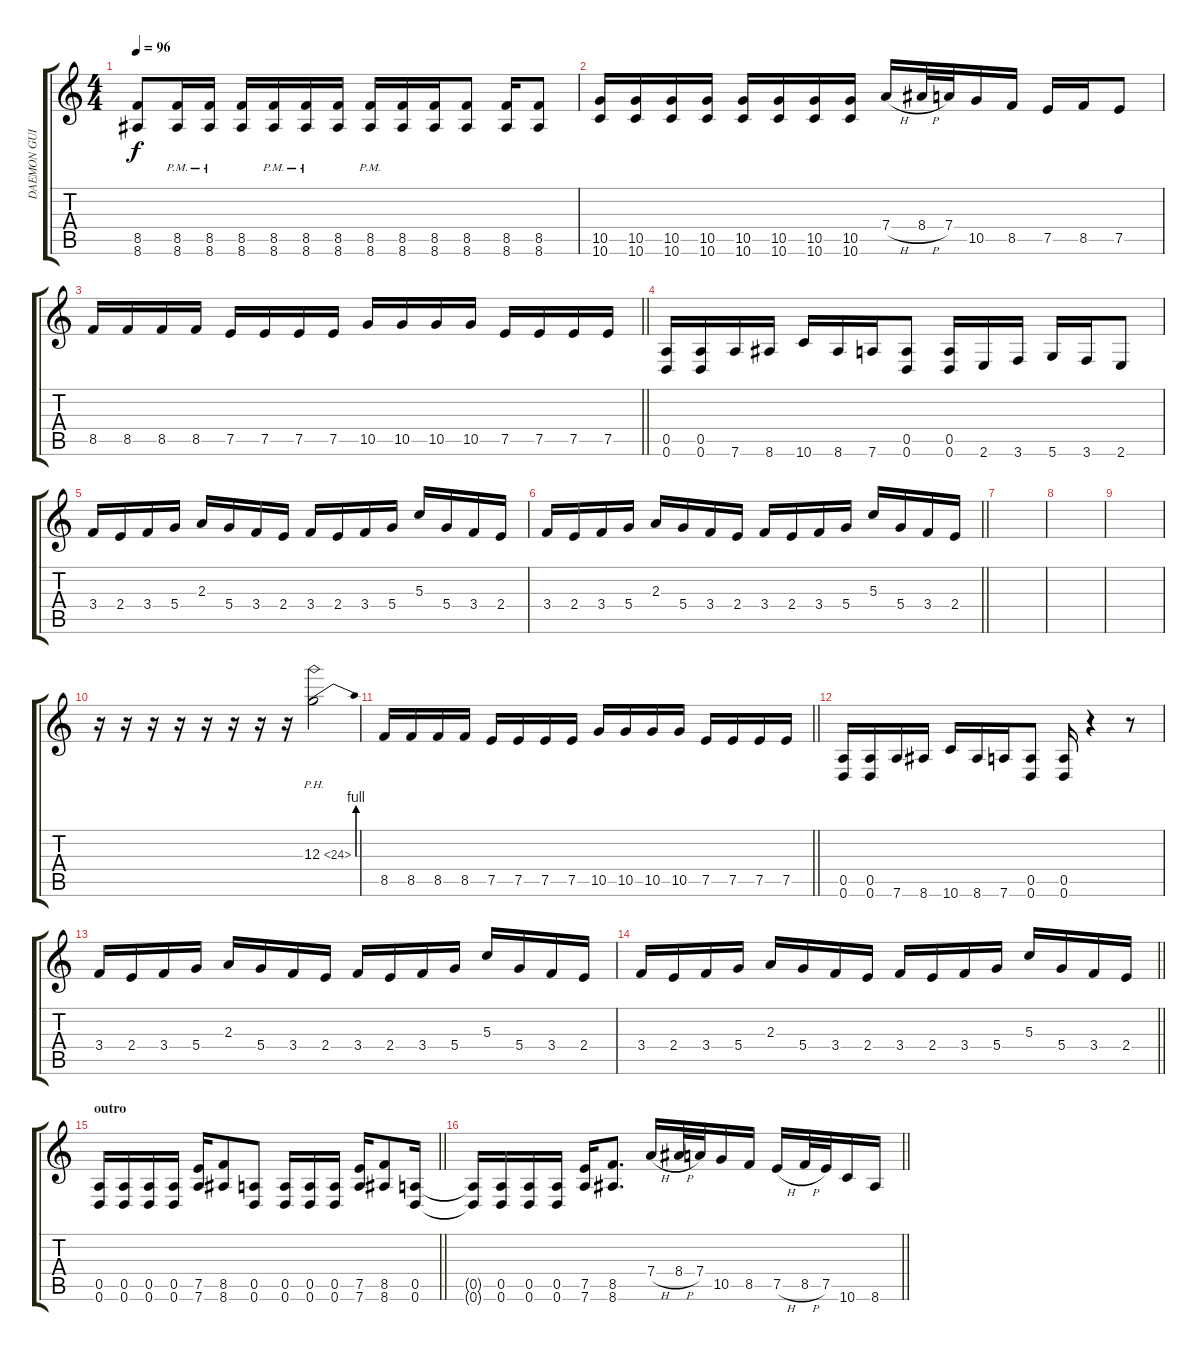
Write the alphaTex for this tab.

\track ("DAEMON GUITAR" "DAEMON GUI") {mute instrument distortionguitar}
\staff {score tabs}
\tuning (E4 B3 G3 D3 A2 D2) {hide}
\ts (4 4)
\tempo 96
\clef g2
\ks c
(8.5 8.6).8{dy f} (8.5{pm} 8.6{pm}).16 (8.5{pm} 8.6{pm}).16 (8.5 8.6).16 (8.5{pm} 8.6{pm}).16 (8.5{pm} 8.6{pm}).16 (8.5 8.6).16 (8.5{pm} 8.6{pm}).16 (8.5 8.6).16 (8.5 8.6).16 (8.5 8.6).8 (8.5 8.6).16 (8.5 8.6).8 |
(10.5 10.6).16 (10.5 10.6).16 (10.5 10.6).16 (10.5 10.6).16 (10.5 10.6).16 (10.5 10.6).16 (10.5 10.6).16 (10.5 10.6).16 7.4{h}.16 8.4{h}.32 7.4.32 10.5.16 8.5.16 7.5.16 8.5.16 7.5.8 |
\barLineRight lightlight
8.5.16 8.5.16 8.5.16 8.5.16 7.5.16 7.5.16 7.5.16 7.5.16 10.5.16 10.5.16 10.5.16 10.5.16 7.5.16 7.5.16 7.5.16 7.5.16 |
(0.5 0.6).16 (0.5 0.6).16 7.6.16 8.6.16 10.6.16 8.6.16 7.6.16 (0.5 0.6).8 (0.5 0.6).16 2.6.16 3.6.16 5.6.16 3.6.16 2.6.8 |
3.4.16 2.4.16 3.4.16 5.4.16 2.3.16 5.4.16 3.4.16 2.4.16 3.4.16 2.4.16 3.4.16 5.4.16 5.3.16 5.4.16 3.4.16 2.4.16 |
\barLineRight lightlight
3.4.16 2.4.16 3.4.16 5.4.16 2.3.16 5.4.16 3.4.16 2.4.16 3.4.16 2.4.16 3.4.16 5.4.16 5.3.16 5.4.16 3.4.16 2.4.16 |
|
|
|
r.16 r.16 r.16 r.16 r.16 r.16 r.16 r.16 12.3{be (bend 0 0 60 4) ph 12}.2 |
\barLineRight lightlight
8.5.16 8.5.16 8.5.16 8.5.16 7.5.16 7.5.16 7.5.16 7.5.16 10.5.16 10.5.16 10.5.16 10.5.16 7.5.16 7.5.16 7.5.16 7.5.16 |
(0.5 0.6).16 (0.5 0.6).16 7.6.16 8.6.16 10.6.16 8.6.16 7.6.16 (0.5 0.6).8 (0.5 0.6).16 r.4 r.8 |
3.4.16 2.4.16 3.4.16 5.4.16 2.3.16 5.4.16 3.4.16 2.4.16 3.4.16 2.4.16 3.4.16 5.4.16 5.3.16 5.4.16 3.4.16 2.4.16 |
\barLineRight lightlight
3.4.16 2.4.16 3.4.16 5.4.16 2.3.16 5.4.16 3.4.16 2.4.16 3.4.16 2.4.16 3.4.16 5.4.16 5.3.16 5.4.16 3.4.16 2.4.16 |
\section ("" "outro")
\barLineRight lightlight
(0.5 0.6).16 (0.5 0.6).16 (0.5 0.6).16 (0.5 0.6).16 (7.5 7.6).16 (8.5 8.6).8 (0.5 0.6).8 (0.5 0.6).16 (0.5 0.6).16 (0.5 0.6).16 (7.5 7.6).16 (8.5 8.6).8 (0.5 0.6).16 |
\barLineRight lightlight
(0.5{t} 0.6{t}).16 (0.5 0.6).16 (0.5 0.6).16 (0.5 0.6).16 (7.5 7.6).16 (8.5 8.6).8{d} 7.4{h}.16 8.4{h}.32 7.4.32 10.5.16 8.5.16 7.5{h}.16 8.5{h}.32 7.5.32 10.6.16 8.6.16
